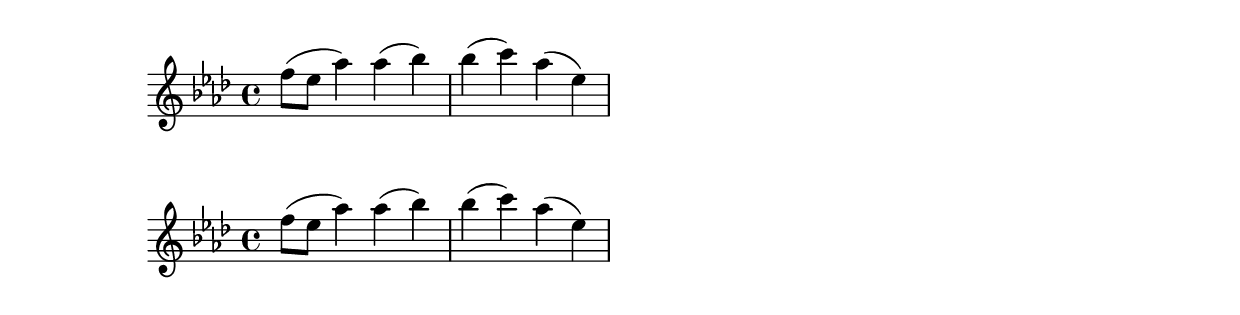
\version "2.18.2"

makeStaff =
#(define-music-function
     (parser location music)
     (ly:music?)
   #{
        \new Staff {
            $music
        }
   #})

makeScore =
#(define-scheme-function
     (parser location music)
     (ly:music?)
   #{
     \score {
        \makeStaff $music
        \layout { }
      }
   #})

makeEasyScore =
#(define-scheme-function
     (parser location music)
     (ly:music?)
   #{
     \score {
        \makeStaff $music
        \layout { \easyHeadsOn }
      }
   #})

makeTwoScores = 
#(define
     (music)
   #{
      \makeScore $music
      \makeEasyScore $music
   #})


dango = \relative c'' { f8( ees as4) }


dangoA = \relative c''' {\key aes \major \dango aes( bes) bes( c) aes( ees) }
dangoB = \relative c''' {\key aes \major \dango aes( bes) bes( c) aes( ees) }

% \makeScore \dangoA
% \makeEasyScore \dangoB

#(define musicList (list dangoA dangoA))
#(define musicListOne (map ly:make-score musicList))
#(define musicListTwo (map ly:make-score (map ly:make-music musicList)))
#(define musicListThree (map ly:make-music musicList))

$@musicListOne

% $(make-music
%   'NoteEvent
%   'articulations
%   (list (make-music
%           'ArticulationEvent
%           'articulation-type
%           "accent"))
%   'duration
%   (ly:make-duration 2 0 1/1)
%   'pitch
%   (ly:make-pitch -1 0 0))

% \makeTwoScores \dangoA
% \makeTwoScores \dangoB